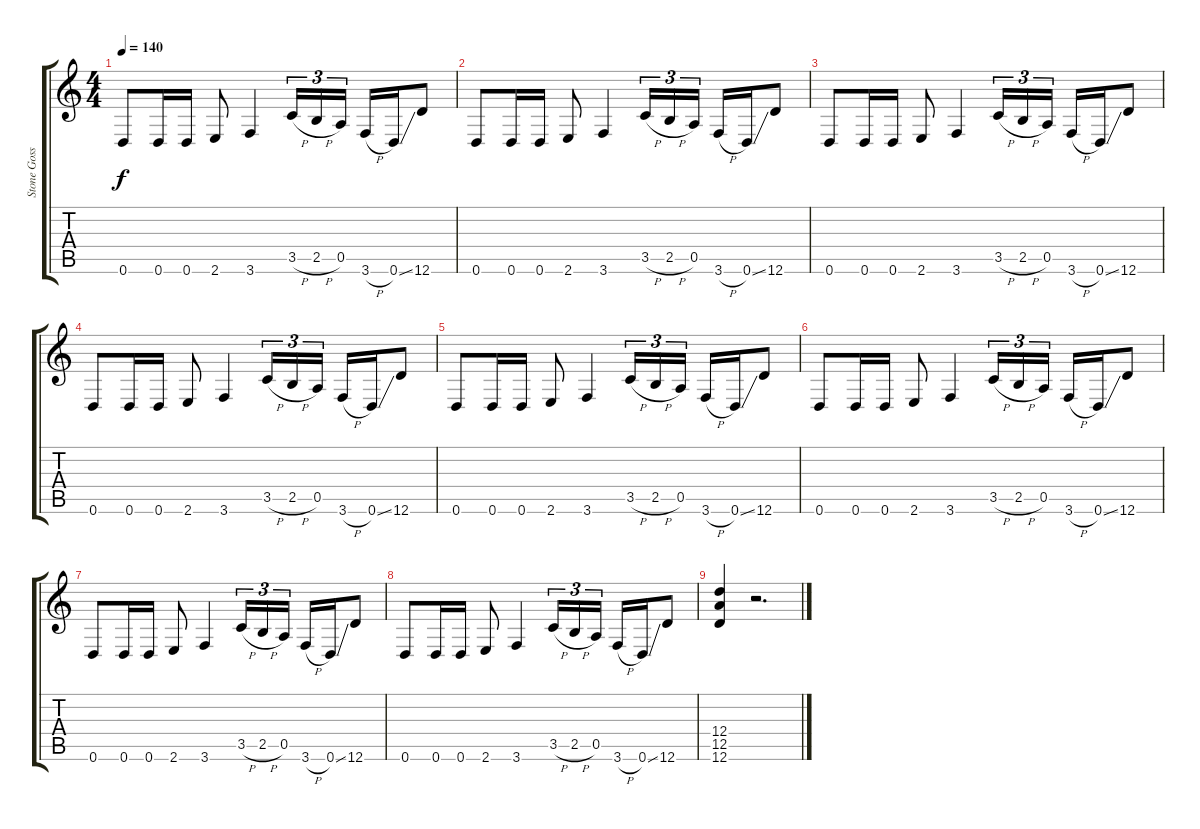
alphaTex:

\track ("Stone Gossard" "Stone Goss") {instrument distortionguitar}
\staff {score tabs}
\tuning (E4 B3 G3 D3 A2 D2) {hide}
\ts (4 4)
\tempo 140
\clef g2
\ks c
0.6.8{dy f} 0.6.16 0.6.16 2.6.8 3.6.4 3.5{h}.16{tu (3 2)} 2.5{h}.16{tu (3 2)} 0.5.16{tu (3 2)} 3.6{h}.16 0.6{ss}.16 12.6.8 |
0.6.8 0.6.16 0.6.16 2.6.8 3.6.4 3.5{h}.16{tu (3 2)} 2.5{h}.16{tu (3 2)} 0.5.16{tu (3 2)} 3.6{h}.16 0.6{ss}.16 12.6.8 |
0.6.8 0.6.16 0.6.16 2.6.8 3.6.4 3.5{h}.16{tu (3 2)} 2.5{h}.16{tu (3 2)} 0.5.16{tu (3 2)} 3.6{h}.16 0.6{ss}.16 12.6.8 |
0.6.8 0.6.16 0.6.16 2.6.8 3.6.4 3.5{h}.16{tu (3 2)} 2.5{h}.16{tu (3 2)} 0.5.16{tu (3 2)} 3.6{h}.16 0.6{ss}.16 12.6.8 |
0.6.8 0.6.16 0.6.16 2.6.8 3.6.4 3.5{h}.16{tu (3 2)} 2.5{h}.16{tu (3 2)} 0.5.16{tu (3 2)} 3.6{h}.16 0.6{ss}.16 12.6.8 |
0.6.8 0.6.16 0.6.16 2.6.8 3.6.4 3.5{h}.16{tu (3 2)} 2.5{h}.16{tu (3 2)} 0.5.16{tu (3 2)} 3.6{h}.16 0.6{ss}.16 12.6.8 |
0.6.8 0.6.16 0.6.16 2.6.8 3.6.4 3.5{h}.16{tu (3 2)} 2.5{h}.16{tu (3 2)} 0.5.16{tu (3 2)} 3.6{h}.16 0.6{ss}.16 12.6.8 |
0.6.8 0.6.16 0.6.16 2.6.8 3.6.4 3.5{h}.16{tu (3 2)} 2.5{h}.16{tu (3 2)} 0.5.16{tu (3 2)} 3.6{h}.16 0.6{ss}.16 12.6.8 |
(12.4 12.5 12.6).4 r.2{d}
